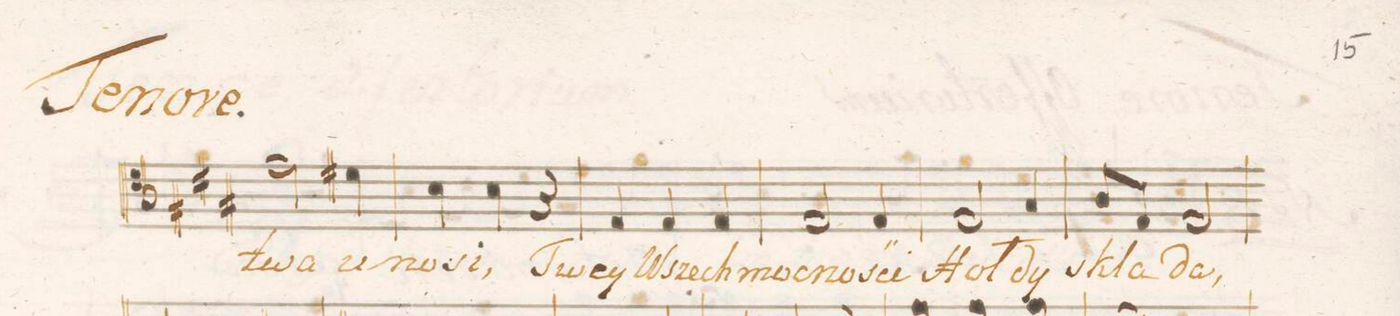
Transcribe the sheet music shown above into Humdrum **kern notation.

**kern	**text
*I"Tenore.	*
*clefC4	*
*k[f#c#g#]	*
*M3/4	*
2e\	twa
4d#X\	u-
=76	=76
4B\	-no-
4B\	-si,
4r	.
=77	=77
4E/	Twey
4E/	Wszech-
4E/	-mo-
=78	=78
2E/	-cno-
4E/	-śći
=79	=79
2E/	Hoł-
4G#/	-dy
=80	=80
8A/L	skla-
8E/J	.
2E/	-da,
=81	=81
*-	*-
